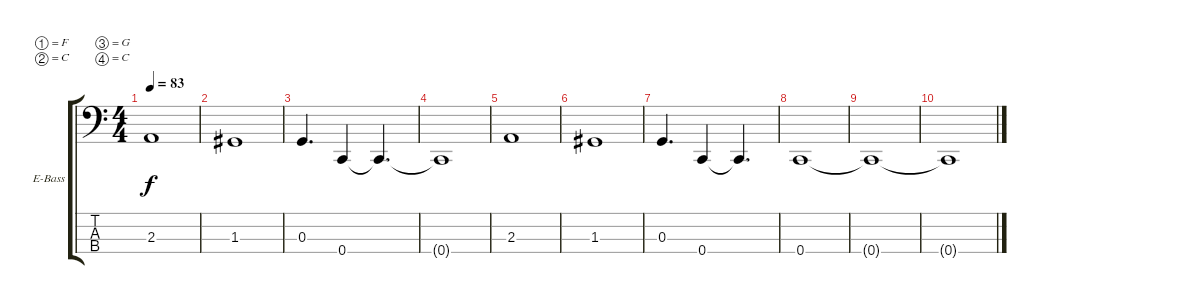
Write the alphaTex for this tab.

\bracketExtendMode groupsimilarinstruments
\firstSystemTrackNameOrientation horizontal
\otherSystemsTrackNameOrientation horizontal
\track ("Chi Cheng" "E-Bass") {instrument electricbassfinger}
\staff {score tabs}
\tuning (F2 C2 G1 C1)
\ts (4 4)
\tempo 83
\clef f4
\ks c
2.3.1{dy f} |
1.3.1 |
0.3.4{d} 0.4.4 0.4{t}.4{d} |
0.4{t}.1 |
2.3.1 |
1.3.1 |
0.3.4{d} 0.4.4 0.4{t}.4{d} |
0.4.1 |
0.4{t}.1 |
0.4{t}.1
